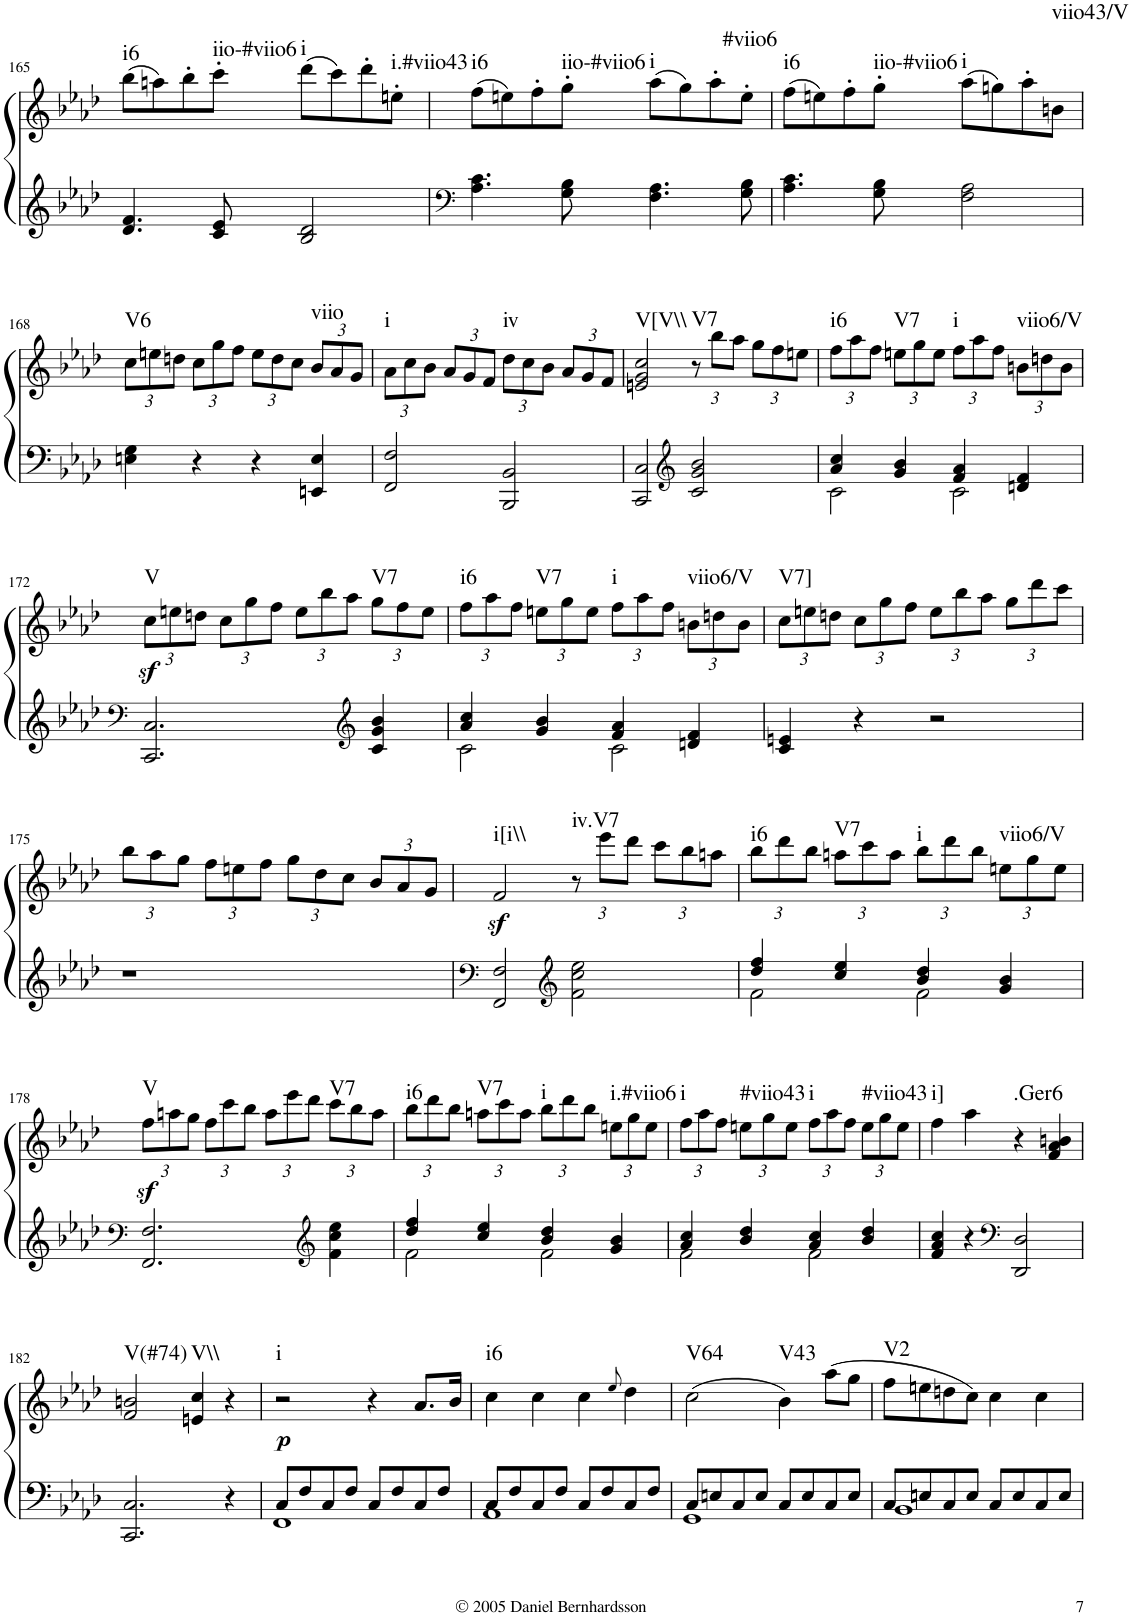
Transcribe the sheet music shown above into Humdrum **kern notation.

**kern	**kern	**dynam	**harte
*part1	*part1	*part1	*part1
*staff2	*staff1	*staff1/2	*
*I"Piano	*	*	*
*I'Pno.	*	*	*
!!LO:PB:g=z
*clefG2	*clefG2	*	*
*k[b-e-a-d-]	*k[b-e-a-d-]	*	*
*M4/4	*M4/4	*	*
*met(c)	*met(c)	*	*
=165	=165	=165	=165
!	!	!	!LO:H:kt=i6
4.d-/ 4.f/	(8bb-\L	.	N
.	8aan\)	.	.
.	8bb-'\	.	.
!	!	!	!LO:H:kt=iio-#viio6
8c/ 8e-/	8ccc'\J	.	N
!	!	!	!LO:H:kt=i
2B-/ 2d-/	(8ddd-\L	.	N
.	8ccc\)	.	.
.	8ddd-'\	.	.
!	!	!	!LO:H:kt=i.#viio43
.	8een'\J	.	N
=166	=166	=166	=166
*clefF4	*	*	*
!	!	!	!LO:H:kt=i6
4.A-\ 4.c\	(8ff\L	.	N
.	8een\)	.	.
.	8ff'\	.	.
!	!	!	!LO:H:kt=iio-#viio6
8G\ 8B-\	8gg'\J	.	N
!	!	!	!LO:H:kt=i
4.F\ 4.A-\	(8aa-\L	.	N
.	8gg\)	.	.
.	8aa-'\	.	.
!	!	!	!LO:H:kt=#viio6
8G\ 8B-\	8ee'\J	.	N
=167	=167	=167	=167
!	!	!	!LO:H:kt=i6
4.A-\ 4.c\	(8ff\L	.	N
.	8een\)	.	.
.	8ff'\	.	.
!	!	!	!LO:H:kt=iio-#viio6
8G\ 8B-\	8gg'\J	.	N
!	!	!	!LO:H:kt=i
2F\ 2A-\	(8aa-\L	.	N
.	8ggn\)	.	.
.	8aa-'\	.	.
!	!	!	!LO:H:kt=viio43/V
.	8bn\J	.	N
!!LO:LB:g=z
=168	=168	=168	=168
*	*Xbrackettup	*	*
!	!	!	!LO:H:kt=V6
4En\ 4G\	12cc\L	.	N
.	12een\	.	.
.	12ddn\J	.	.
4r	12cc\L	.	.
.	12gg\	.	.
.	12ff\J	.	.
4r	12ee\L	.	.
.	12dd\	.	.
.	12cc\J	.	.
!	!	!	!LO:H:kt=viio
4EEn/ 4E/	12b-/L	.	N
.	12a-/	.	.
.	12g/J	.	.
=169	=169	=169	=169
!	!	!	!LO:H:kt=i
2FF/ 2F/	12a-\L	.	N
.	12cc\	.	.
.	12b-\J	.	.
.	12a-/L	.	.
.	12g/	.	.
.	12f/J	.	.
!	!	!	!LO:H:kt=iv
2BBB-/ 2BB-/	12dd-\L	.	N
.	12cc\	.	.
.	12b-\J	.	.
.	12a-/L	.	.
.	12g/	.	.
.	12f/J	.	.
=170	=170	=170	=170
!	!	!	!LO:H:kt=V[V\\
2CC/ 2C/	2en/ 2g/ 2cc/	.	N
*clefG2	*	*	*
!	!	!	!LO:H:kt=V7
2c/ 2g/ 2b-/	12r	.	N
.	12bb-\L	.	.
.	12aa-\J	.	.
.	12gg\L	.	.
.	12ff\	.	.
.	12een\J	.	.
=171	=171	=171	=171
*^	*	*	*
!	!	!	!	!LO:H:kt=i6
4a-/ 4cc/	2c\	12ff\L	.	N
.	.	12aa-\	.	.
.	.	12ff\J	.	.
!	!	!	!	!LO:H:kt=V7
4g/ 4b-/	.	12een\L	.	N
.	.	12gg\	.	.
.	.	12ee\J	.	.
!	!	!	!	!LO:H:kt=i
4f/ 4a-/	2c\	12ff\L	.	N
.	.	12aa-\	.	.
.	.	12ff\J	.	.
!	!	!	!	!LO:H:kt=viio6/V
4dn/ 4f/	.	12bn\L	.	N
.	.	12ddn\	.	.
.	.	12b\J	.	.
*v	*v	*	*	*
!!LO:LB:g=z
=172	=172	=172	=172
*clefF4	*	*	*
!	!	!LO:DY:b	!LO:H:kt=V
2.CC/ 2.C/	12cc\L	sf	N
.	12een\	.	.
.	12ddn\J	.	.
.	12cc\L	.	.
.	12gg\	.	.
.	12ff\J	.	.
.	12ee\L	.	.
.	12bb-\	.	.
.	12aa-\J	.	.
*clefG2	*	*	*
!	!	!	!LO:H:kt=V7
4c/ 4g/ 4b-/	12gg\L	.	N
.	12ff\	.	.
.	12ee\J	.	.
=173	=173	=173	=173
*^	*	*	*
!	!	!	!	!LO:H:kt=i6
4a-/ 4cc/	2c\	12ff\L	.	N
.	.	12aa-\	.	.
.	.	12ff\J	.	.
!	!	!	!	!LO:H:kt=V7
4g/ 4b-/	.	12een\L	.	N
.	.	12gg\	.	.
.	.	12ee\J	.	.
!	!	!	!	!LO:H:kt=i
4f/ 4a-/	2c\	12ff\L	.	N
.	.	12aa-\	.	.
.	.	12ff\J	.	.
!	!	!	!	!LO:H:kt=viio6/V
4dn/ 4f/	.	12bn\L	.	N
.	.	12ddn\	.	.
.	.	12b\J	.	.
*v	*v	*	*	*
=174	=174	=174	=174
!	!	!	!LO:H:kt=V7]
4c/ 4en/	12cc\L	.	N
.	12een\	.	.
.	12ddn\J	.	.
4r	12cc\L	.	.
.	12gg\	.	.
.	12ff\J	.	.
2r	12ee\L	.	.
.	12bb-\	.	.
.	12aa-\J	.	.
.	12gg\L	.	.
.	12ddd-\	.	.
.	12ccc\J	.	.
!!LO:LB:g=z
=175	=175	=175	=175
1r	12bb-\L	.	.
.	12aa-\	.	.
.	12gg\J	.	.
.	12ff\L	.	.
.	12een\	.	.
.	12ff\J	.	.
.	12gg\L	.	.
.	12dd-\	.	.
.	12cc\J	.	.
.	12b-/L	.	.
.	12a-/	.	.
.	12g/J	.	.
=176	=176	=176	=176
*clefF4	*	*	*
!	!	!LO:DY:b	!LO:H:kt=i[i\\
2FF/ 2F/	2f/	sf	N
*clefG2	*	*	*
!	!	!	!LO:H:kt=iv.V7
2f\ 2cc\ 2ee-\	12r	.	N
.	12eee-\L	.	.
.	12ddd-\J	.	.
.	12ccc\L	.	.
.	12bb-\	.	.
.	12aan\J	.	.
=177	=177	=177	=177
*^	*	*	*
!	!	!	!	!LO:H:kt=i6
4dd-/ 4ff/	2f\	12bb-\L	.	N
.	.	12ddd-\	.	.
.	.	12bb-\J	.	.
!	!	!	!	!LO:H:kt=V7
4cc/ 4ee-/	.	12aan\L	.	N
.	.	12ccc\	.	.
.	.	12aa\J	.	.
!	!	!	!	!LO:H:kt=i
4b-/ 4dd-/	2f\	12bb-\L	.	N
.	.	12ddd-\	.	.
.	.	12bb-\J	.	.
!	!	!	!	!LO:H:kt=viio6/V
4g/ 4b-/	.	12een\L	.	N
.	.	12gg\	.	.
.	.	12ee\J	.	.
*v	*v	*	*	*
!!LO:LB:g=z
=178	=178	=178	=178
*clefF4	*	*	*
!	!	!LO:DY:b	!LO:H:kt=V
2.FF/ 2.F/	12ff\L	sf	N
.	12aan\	.	.
.	12gg\J	.	.
.	12ff\L	.	.
.	12ccc\	.	.
.	12bb-\J	.	.
.	12aa\L	.	.
.	12eee-\	.	.
.	12ddd-\J	.	.
*clefG2	*	*	*
!	!	!	!LO:H:kt=V7
4f\ 4cc\ 4ee-\	12ccc\L	.	N
.	12bb-\	.	.
.	12aa\J	.	.
=179	=179	=179	=179
*^	*	*	*
!	!	!	!	!LO:H:kt=i6
4dd-/ 4ff/	2f\	12bb-\L	.	N
.	.	12ddd-\	.	.
.	.	12bb-\J	.	.
!	!	!	!	!LO:H:kt=V7
4cc/ 4ee-/	.	12aan\L	.	N
.	.	12ccc\	.	.
.	.	12aa\J	.	.
!	!	!	!	!LO:H:kt=i
4b-/ 4dd-/	2f\	12bb-\L	.	N
.	.	12ddd-\	.	.
.	.	12bb-\J	.	.
!	!	!	!	!LO:H:kt=i.#viio6
4g/ 4b-/	.	12een\L	.	N
.	.	12gg\	.	.
.	.	12ee\J	.	.
=180	=180	=180	=180	=180
!	!	!	!	!LO:H:kt=i
4a-/ 4cc/	2f\	12ff\L	.	N
.	.	12aa-\	.	.
.	.	12ff\J	.	.
!	!	!	!	!LO:H:kt=#viio43
4b-/ 4dd-/	.	12een\L	.	N
.	.	12gg\	.	.
.	.	12ee\J	.	.
!	!	!	!	!LO:H:kt=i
4a-/ 4cc/	2f\	12ff\L	.	N
.	.	12aa-\	.	.
.	.	12ff\J	.	.
!	!	!	!	!LO:H:kt=#viio43
4b-/ 4dd-/	.	12ee\L	.	N
.	.	12gg\	.	.
.	.	12ee\J	.	.
*v	*v	*	*	*
=181	=181	=181	=181
!	!	!	!LO:H:kt=i]
4f/ 4a-/ 4cc/	4ff\	.	N
4r	4aa-\	.	.
*clefF4	*	*	*
!	!	!	!LO:H:kt=.Ger6
2DD-/ 2D-/	4r	.	N
.	4f/ 4a-/ 4bn/	.	.
!!LO:LB:g=z
=182	=182	=182	=182
!	!	!	!LO:H:kt=V(#74)
2.CC/ 2.C/	2f/ 2bn/	.	N
!	!	!	!LO:H:kt=V\\
.	4en/ 4cc/	.	N
4r	4r	.	.
=183	=183	=183	=183
*^	*	*	*
!	!	!	!LO:DY:b	!LO:H:kt=i
8C/L	1FF	2r	p	N
8F/	.	.	.	.
8C/	.	.	.	.
8F/J	.	.	.	.
8C/L	.	4r	.	.
8F/	.	.	.	.
8C/	.	8.a-/L	.	.
8F/J	.	.	.	.
.	.	16b-/Jk	.	.
=184	=184	=184	=184	=184
!	!	!	!	!LO:H:kt=i6
8C/L	1AA-	4cc\	.	N
8F/	.	.	.	.
8C/	.	4cc\	.	.
8F/J	.	.	.	.
8C/L	.	4cc\	.	.
8F/	.	.	.	.
.	.	8qee-/	.	.
8C/	.	4dd-\	.	.
8F/J	.	.	.	.
=185	=185	=185	=185	=185
!	!	!	!	!LO:H:kt=V64
8C/L	1GG	(2cc\	.	N
8En/	.	.	.	.
8C/	.	.	.	.
8E/J	.	.	.	.
!	!	!	!	!LO:H:kt=V43
8C/L	.	4b-\)	.	N
8E/	.	.	.	.
8C/	.	(8aa-\L	.	.
8E/J	.	8gg\J	.	.
=186	=186	=186	=186	=186
!	!	!	!	!LO:H:kt=V2
8C/L	1BB-	8ff\L	.	N
8En/	.	8een\	.	.
8C/	.	8ddn\	.	.
8E/J	.	8cc\J)	.	.
8C/L	.	4cc\	.	.
8E/	.	.	.	.
8C/	.	4cc\	.	.
8E/J	.	.	.	.
*v	*v	*	*	*
=	=	=	=
*-	*-	*-	*-
